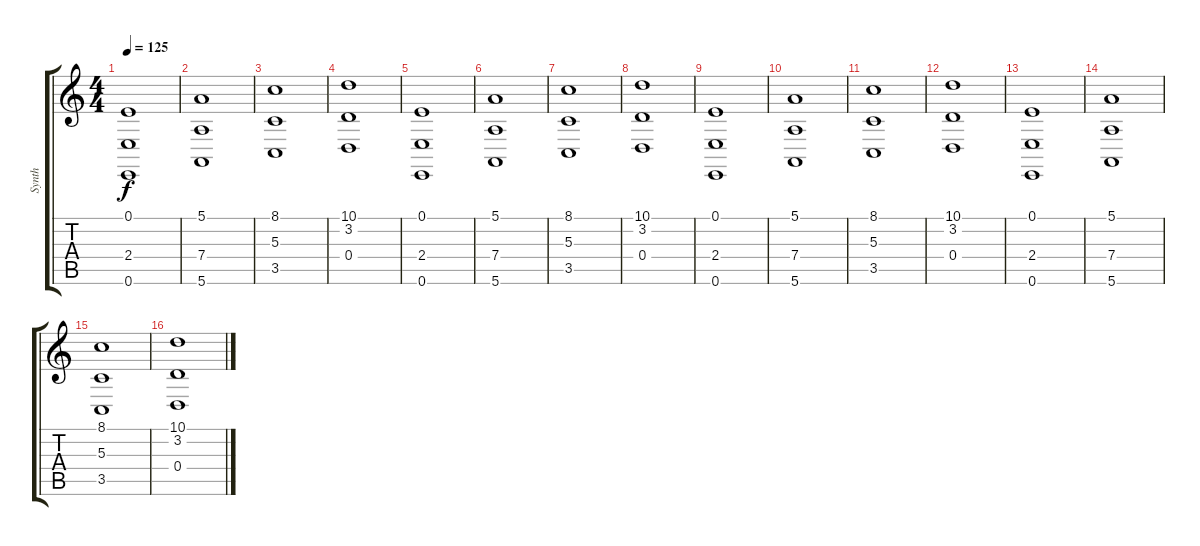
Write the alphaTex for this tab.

\track ("Synth" "Synth") {instrument synthstrings1}
\staff {score tabs}
\tuning (E4 B3 G3 D3 A2 E2) {hide}
\ts (4 4)
\tempo 125
\clef g2
\ks c
(0.1 2.4 0.6).1{dy f instrument synthstrings1} |
(5.1 7.4 5.6).1 |
(8.1 5.3 3.5).1 |
(10.1 3.2 0.4).1 |
(0.1 2.4 0.6).1 |
(5.1 7.4 5.6).1 |
(8.1 5.3 3.5).1 |
(10.1 3.2 0.4).1 |
(0.1 2.4 0.6).1 |
(5.1 7.4 5.6).1 |
(8.1 5.3 3.5).1 |
(10.1 3.2 0.4).1 |
(0.1 2.4 0.6).1 |
(5.1 7.4 5.6).1 |
(8.1 5.3 3.5).1 |
(10.1 3.2 0.4).1
